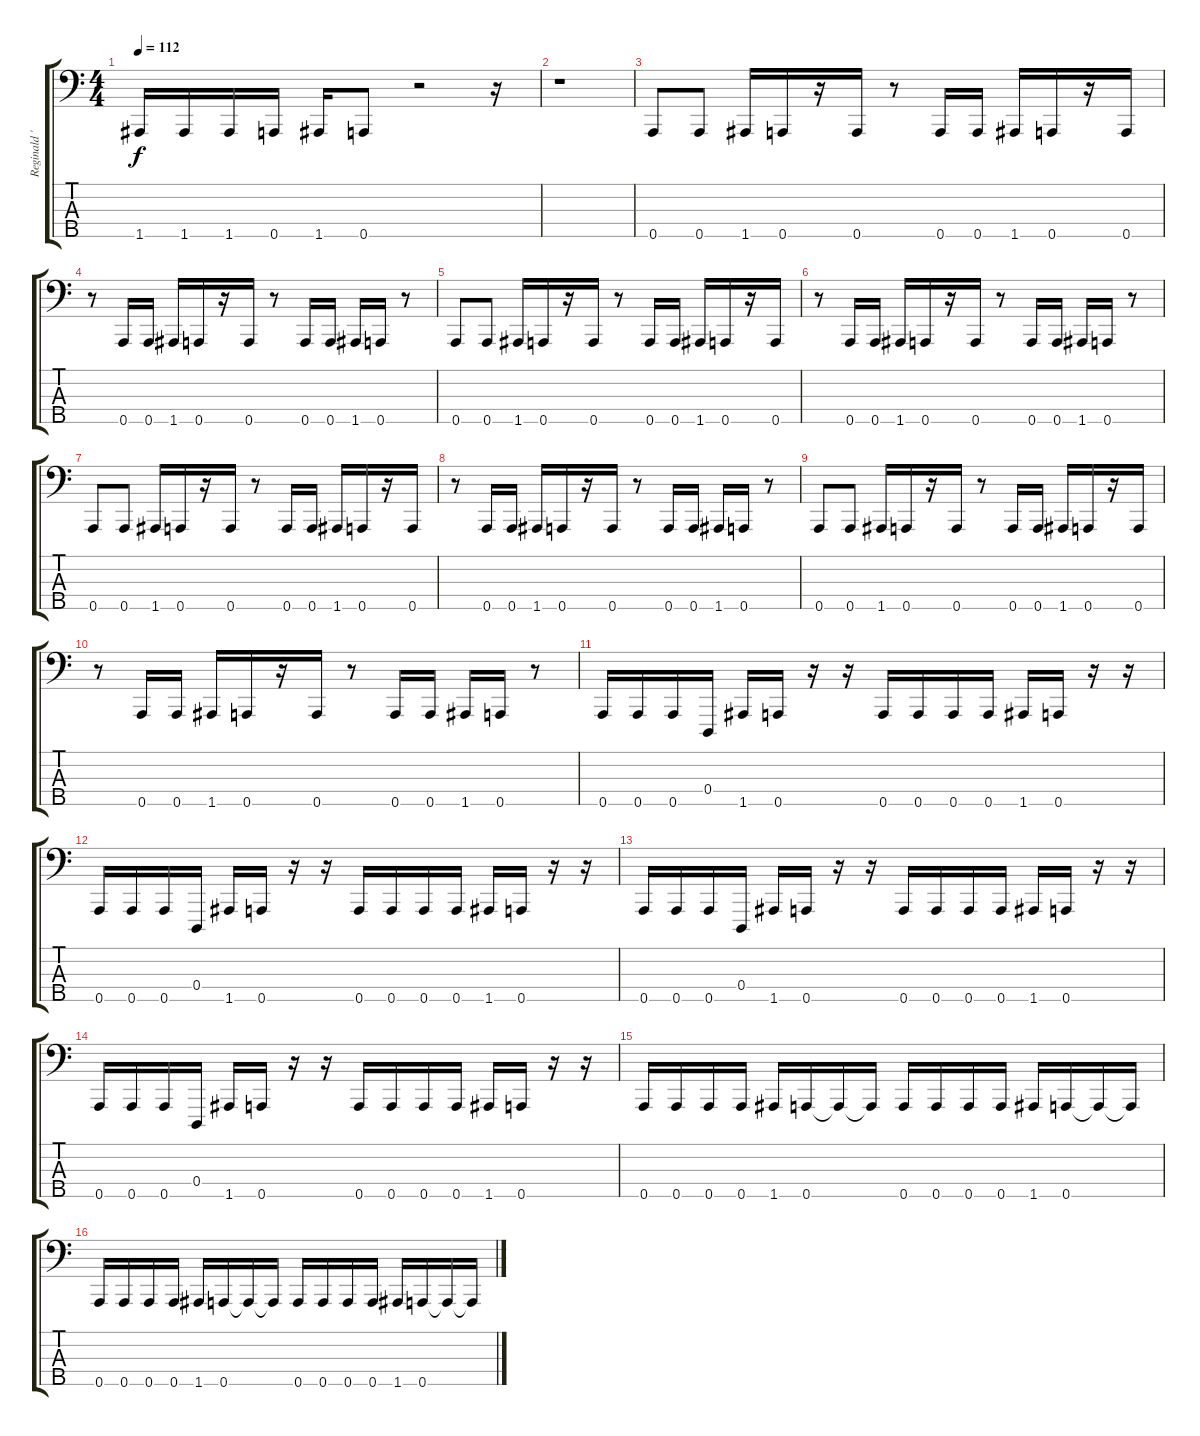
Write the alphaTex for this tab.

\track ("Reginald 'Fieldy' Arvizu" "Reginald '") {instrument slapbass1}
\staff {score tabs}
\tuning (E0 B0 G0 D0 A0) {hide}
\ts (4 4)
\tempo 112
\clef f4
\ks c
1.5.16{dy f} 1.5.16 1.5.16 0.5.16 1.5.16 0.5.8 r.2 r.16 |
r.1 |
0.5.8 0.5.8 1.5.16 0.5.16 r.16 0.5.16 r.8 0.5.16 0.5.16 1.5.16 0.5.16 r.16 0.5.16 |
r.8 0.5.16 0.5.16 1.5.16 0.5.16 r.16 0.5.16 r.8 0.5.16 0.5.16 1.5.16 0.5.16 r.8 |
0.5.8 0.5.8 1.5.16 0.5.16 r.16 0.5.16 r.8 0.5.16 0.5.16 1.5.16 0.5.16 r.16 0.5.16 |
r.8 0.5.16 0.5.16 1.5.16 0.5.16 r.16 0.5.16 r.8 0.5.16 0.5.16 1.5.16 0.5.16 r.8 |
0.5.8 0.5.8 1.5.16 0.5.16 r.16 0.5.16 r.8 0.5.16 0.5.16 1.5.16 0.5.16 r.16 0.5.16 |
r.8 0.5.16 0.5.16 1.5.16 0.5.16 r.16 0.5.16 r.8 0.5.16 0.5.16 1.5.16 0.5.16 r.8 |
0.5.8 0.5.8 1.5.16 0.5.16 r.16 0.5.16 r.8 0.5.16 0.5.16 1.5.16 0.5.16 r.16 0.5.16 |
r.8 0.5.16 0.5.16 1.5.16 0.5.16 r.16 0.5.16 r.8 0.5.16 0.5.16 1.5.16 0.5.16 r.8 |
0.5.16 0.5.16 0.5.16 0.4.16 1.5.16 0.5.16 r.16 r.16 0.5.16 0.5.16 0.5.16 0.5.16 1.5.16 0.5.16 r.16 r.16 |
0.5.16 0.5.16 0.5.16 0.4.16 1.5.16 0.5.16 r.16 r.16 0.5.16 0.5.16 0.5.16 0.5.16 1.5.16 0.5.16 r.16 r.16 |
0.5.16 0.5.16 0.5.16 0.4.16 1.5.16 0.5.16 r.16 r.16 0.5.16 0.5.16 0.5.16 0.5.16 1.5.16 0.5.16 r.16 r.16 |
0.5.16 0.5.16 0.5.16 0.4.16 1.5.16 0.5.16 r.16 r.16 0.5.16 0.5.16 0.5.16 0.5.16 1.5.16 0.5.16 r.16 r.16 |
0.5.16 0.5.16 0.5.16 0.5.16 1.5.16 0.5.16 0.5{t}.16 0.5{t}.16 0.5.16 0.5.16 0.5.16 0.5.16 1.5.16 0.5.16 0.5{t}.16 0.5{t}.16 |
0.5.16 0.5.16 0.5.16 0.5.16 1.5.16 0.5.16 0.5{t}.16 0.5{t}.16 0.5.16 0.5.16 0.5.16 0.5.16 1.5.16 0.5.16 0.5{t}.16 0.5{t}.16
